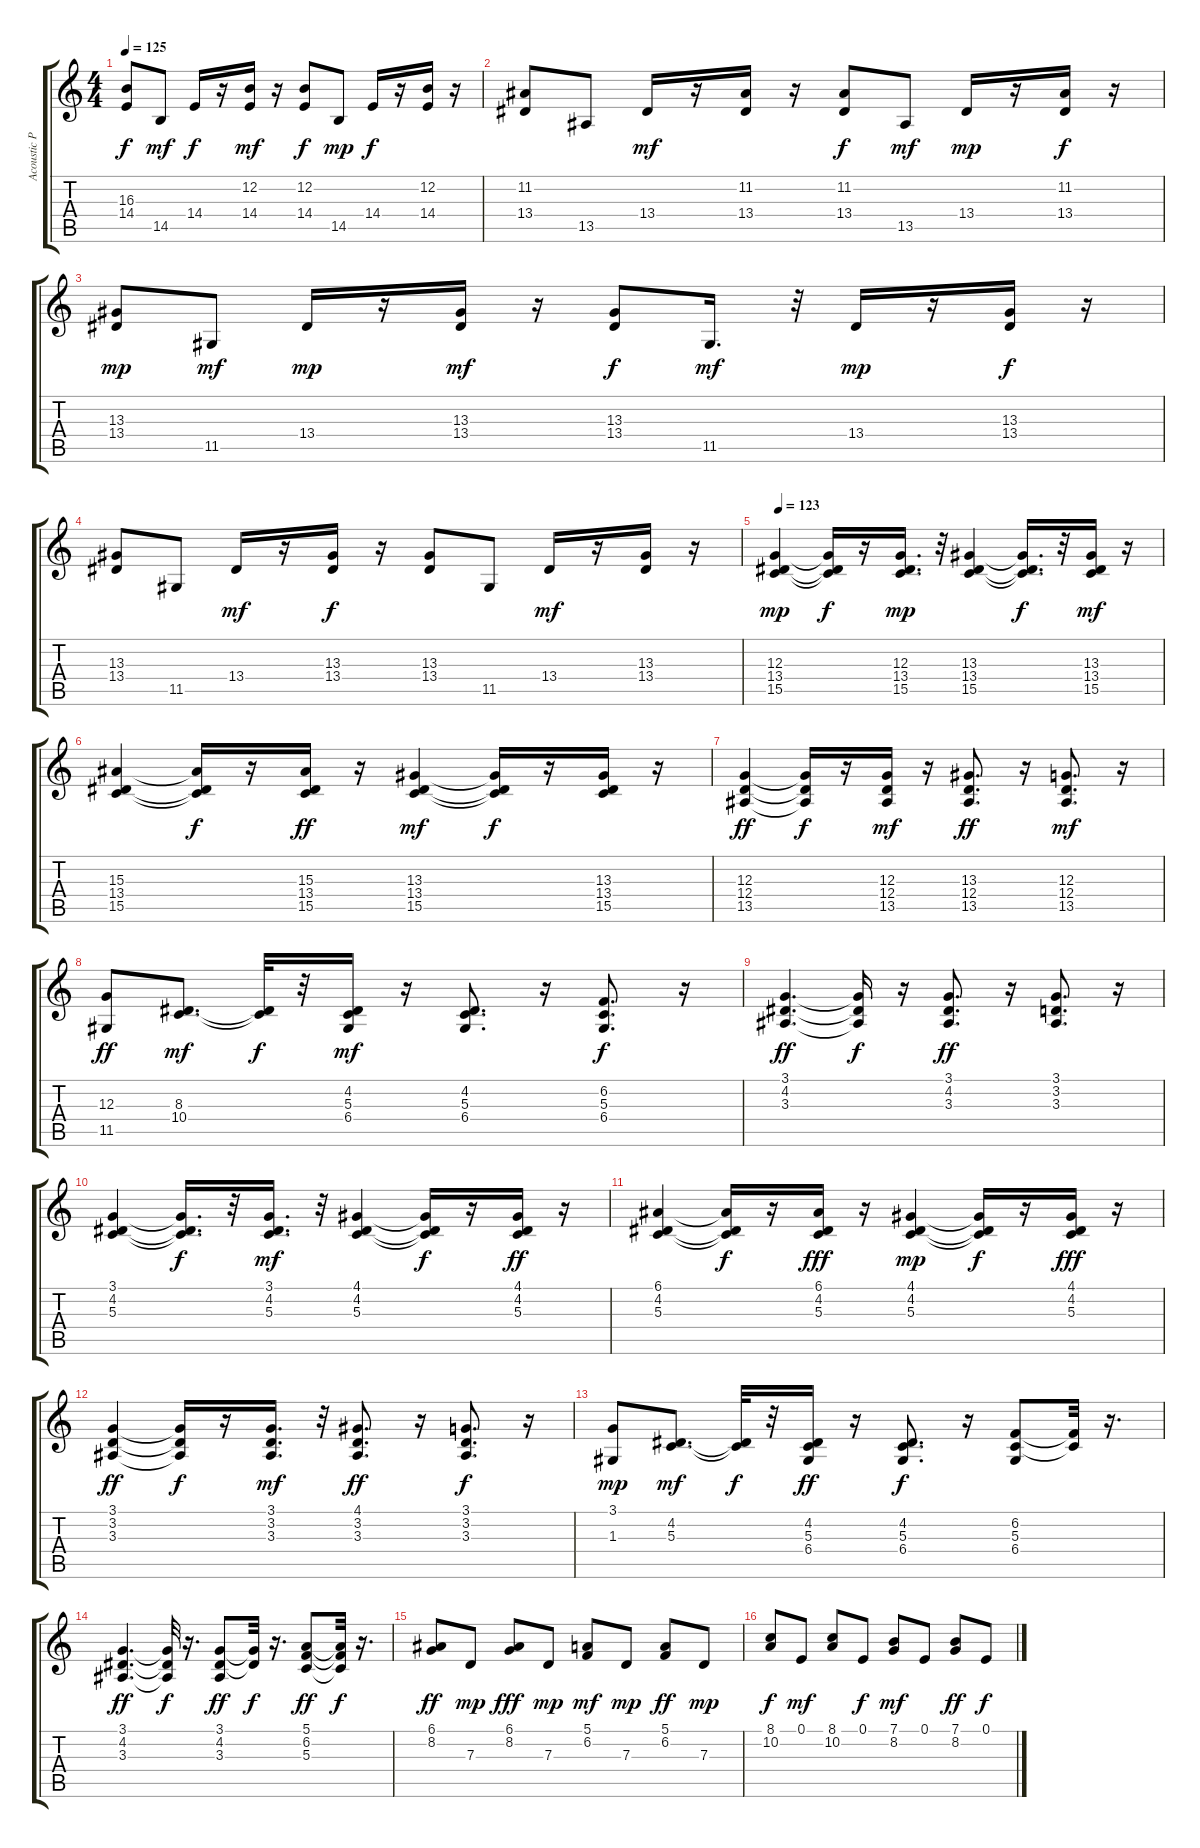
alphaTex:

\track ("Acoustic Piano Right Hand" "Acoustic P") {instrument acousticgrandpiano}
\staff {score tabs}
\tuning (E4 B3 G3 D3 A2 E2) {hide}
\ts (4 4)
\tempo 125
\clef g2
\ks c
(16.3 14.4).8{dy f} 14.5.8{dy mf} 14.4.16{dy f} r.16 (12.2 14.4).16{dy mf} r.16 (12.2 14.4).8{dy f} 14.5.8{dy mp} 14.4.16{dy f} r.16 (12.2 14.4).16 r.16 |
(11.2 13.4).8 13.5.8 13.4.16{dy mf} r.16 (11.2 13.4).16 r.16 (11.2 13.4).8{dy f} 13.5.8{dy mf} 13.4.16{dy mp} r.16 (11.2 13.4).16{dy f} r.16 |
(13.3 13.4).8{dy mp} 11.5.8{dy mf} 13.4.16{dy mp} r.16 (13.3 13.4).16{dy mf} r.16 (13.3 13.4).8{dy f} 11.5.16{d dy mf} r.32 13.4.16{dy mp} r.16 (13.3 13.4).16{dy f} r.16 |
(13.3 13.4).8 11.5.8 13.4.16{dy mf} r.16 (13.3 13.4).16{dy f} r.16 (13.3 13.4).8 11.5.8 13.4.16{dy mf} r.16 (13.3 13.4).16 r.16 |
\tempo 123
(12.3 13.4 15.5).4{dy mp} (12.3{t} 13.4{t} 15.5{t}).16{dy f} r.16 (12.3 13.4 15.5).16{d dy mp} r.32 (13.3 13.4 15.5).4 (13.3{t} 13.4{t} 15.5{t}).16{d dy f} r.32 (13.3 13.4 15.5).16{dy mf} r.16 |
(15.3 13.4 15.5).4 (15.3{t} 13.4{t} 15.5{t}).16{dy f} r.16 (15.3 13.4 15.5).16{dy ff} r.16 (13.3 13.4 15.5).4{dy mf} (13.3{t} 13.4{t} 15.5{t}).16{dy f} r.16 (13.3 13.4 15.5).16 r.16 |
(12.3 12.4 13.5).4{dy ff} (12.3{t} 12.4{t} 13.5{t}).16{dy f} r.16 (12.3 12.4 13.5).16{dy mf} r.16 (13.3 12.4 13.5).8{d dy ff} r.16 (12.3 12.4 13.5).8{d dy mf} r.16 |
(12.3 11.5).8{dy ff} (8.3 10.4).8{d dy mf} (8.3{t} 10.4{t}).32{dy f} r.32 (4.2 5.3 6.4).16{dy mf} r.16 (4.2 5.3 6.4).8{d} r.16 (6.2 5.3 6.4).8{d dy f} r.16 |
(3.1 4.2 3.3).4{d dy ff} (3.1{t} 4.2{t} 3.3{t}).16{dy f} r.16 (3.1 4.2 3.3).8{d dy ff} r.16 (3.1 3.2 3.3).8{d} r.16 |
(3.1 4.2 5.3).4 (3.1{t} 4.2{t} 5.3{t}).16{d dy f} r.32 (3.1 4.2 5.3).16{d dy mf} r.32 (4.1 4.2 5.3).4 (4.1{t} 4.2{t} 5.3{t}).16{dy f} r.16 (4.1 4.2 5.3).16{dy ff} r.16 |
(6.1 4.2 5.3).4 (6.1{t} 4.2{t} 5.3{t}).16{dy f} r.16 (6.1 4.2 5.3).16{dy fff} r.16 (4.1 4.2 5.3).4{dy mp} (4.1{t} 4.2{t} 5.3{t}).16{dy f} r.16 (4.1 4.2 5.3).16{dy fff} r.16 |
(3.1 3.2 3.3).4{dy ff} (3.1{t} 3.2{t} 3.3{t}).16{dy f} r.16 (3.1 3.2 3.3).16{d dy mf} r.32 (4.1 3.2 3.3).8{d dy ff} r.16 (3.1 3.2 3.3).8{d dy f} r.16 |
(3.1 1.3).8{dy mp} (4.2 5.3).8{d dy mf} (4.2{t} 5.3{t}).32{dy f} r.32 (4.2 5.3 6.4).16{dy ff} r.16 (4.2 5.3 6.4).8{d dy f} r.16 (6.2 5.3 6.4).8 (6.2{t} 5.3{t}).32 r.16{d} |
(3.1 4.2 3.3).4{d dy ff} (3.1{t} 4.2{t} 3.3{t}).32{dy f} r.16{d} (3.1 4.2 3.3).8{dy ff} (3.1{t} 4.2{t}).32{dy f} r.16{d} (5.1 6.2 5.3).8{dy ff} (5.1{t} 6.2{t} 5.3{t}).32{dy f} r.16{d} |
(6.1 8.2).8{dy ff} 7.3.8{dy mp} (6.1 8.2).8{dy fff} 7.3.8{dy mp} (5.1 6.2).8{dy mf} 7.3.8{dy mp} (5.1 6.2).8{dy ff} 7.3.8{dy mp} |
(8.1 10.2).8{dy f} 0.1.8{dy mf} (8.1 10.2).8 0.1.8{dy f} (7.1 8.2).8{dy mf} 0.1.8 (7.1 8.2).8{dy ff} 0.1.8{dy f}
